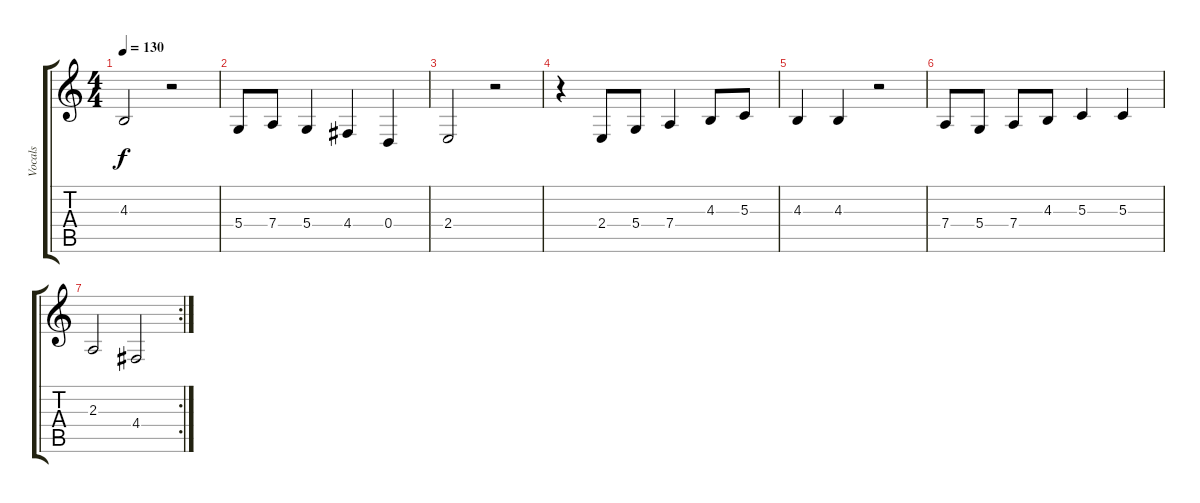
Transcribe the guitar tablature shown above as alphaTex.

\track ("Vocals" "Vocals") {instrument lead6voice}
\staff {score tabs}
\tuning (E4 B3 G3 D3 A2 E2) {hide}
\ts (4 4)
\tempo 130
\clef g2
\ks c
4.3.2{dy f} r.2 |
5.4.8 7.4.8 5.4.4 4.4.4 0.4.4 |
2.4.2 r.2 |
r.4 2.4.8 5.4.8 7.4.4 4.3.8 5.3.8 |
4.3.4 4.3.4 r.2 |
7.4.8 5.4.8 7.4.8 4.3.8 5.3.4 5.3.4 |
\rc 2
2.3.2 4.4.2
